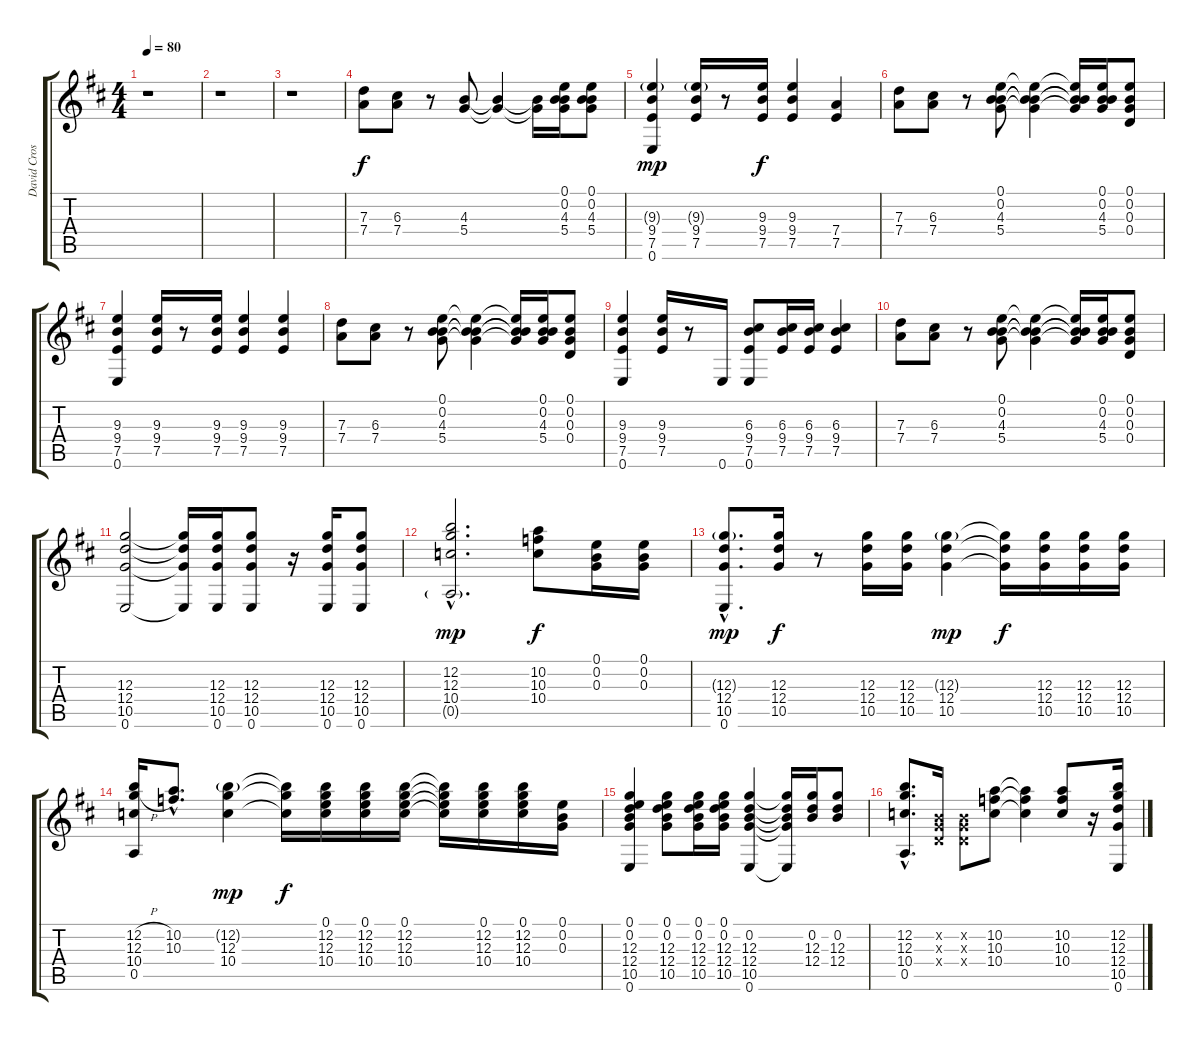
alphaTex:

\track ("David Crosby" "David Cros") {instrument overdrivenguitar}
\staff {score tabs}
\tuning (E4 B3 G3 D3 A2 E2) {hide}
\ts (4 4)
\tempo 80
\clef g2
\ks d
r.1{dy f instrument overdrivenguitar} |
r.1 |
r.1 |
(7.3 7.4).8 (6.3 7.4).8 r.8 (4.3 5.4).8 (4.3{t} 5.4{t}).4 (4.3{t} 5.4{t}).16 (0.1 0.2 4.3 5.4).16 (0.1 0.2 4.3 5.4).8 |
(9.3{g} 9.4 7.5 0.6).4{dy mp} (9.3{g} 9.4 7.5).16 r.8 (9.3 9.4 7.5).16{dy f} (9.3 9.4 7.5).4 (7.4 7.5).4 |
(7.3 7.4).8 (6.3 7.4).8 r.8 (0.1 0.2 4.3 5.4).8 (0.1{t} 0.2{t} 4.3{t} 5.4{t}).4 (0.1{t} 0.2{t} 4.3{t} 5.4{t}).16 (0.1 0.2 4.3 5.4).16 (0.1 0.2 0.3 0.4).8 |
(9.3 9.4 7.5 0.6).4 (9.3 9.4 7.5).16 r.8 (9.3 9.4 7.5).16 (9.3 9.4 7.5).4 (9.3 9.4 7.5).4 |
(7.3 7.4).8 (6.3 7.4).8 r.8 (0.1 0.2 4.3 5.4).8 (0.1{t} 0.2{t} 4.3{t} 5.4{t}).4 (0.1{t} 0.2{t} 4.3{t} 5.4{t}).16 (0.1 0.2 4.3 5.4).16 (0.1 0.2 0.3 0.4).8 |
(9.3 9.4 7.5 0.6).4 (9.3 9.4 7.5).16 r.8 0.6.16 (6.3 9.4 7.5 0.6).8 (6.3 9.4 7.5).16 (6.3 9.4 7.5).16 (6.3 9.4 7.5).4 |
(7.3 7.4).8 (6.3 7.4).8 r.8 (0.1 0.2 4.3 5.4).8 (0.1{t} 0.2{t} 4.3{t} 5.4{t}).4 (0.1{t} 0.2{t} 4.3{t} 5.4{t}).16 (0.1 0.2 4.3 5.4).16 (0.1 0.2 0.3 0.4).8 |
(12.3 12.4 10.5 0.6).2 (12.3{t} 12.4{t} 10.5{t} 0.6{t}).16 (12.3 12.4 10.5 0.6).16 (12.3 12.4 10.5 0.6).8 r.16 (12.3 12.4 10.5 0.6).16 (12.3 12.4 10.5 0.6).8 |
(12.2{hac} 12.3{hac} 10.4{hac} 0.5{g hac}).2{d dy mp} (10.2 10.3 10.4).8{dy f} (0.1 0.2 0.3).16 (0.1 0.2 0.3).16 |
(12.3{g hac} 12.4{hac} 10.5{hac} 0.6{hac}).8{d dy mp} (12.3 12.4 10.5).16{dy f} r.8 (12.3 12.4 10.5).16 (12.3 12.4 10.5).16 (12.3{g} 12.4 10.5).4{dy mp} (12.3{t} 12.4{t} 10.5{t}).16{dy f} (12.3 12.4 10.5).16 (12.3 12.4 10.5).16 (12.3 12.4 10.5).16 |
(12.2{h} 12.3{h} 10.4 0.5).16 (10.2{hac} 10.3{hac}).8{d} (12.2{g} 12.3 10.4).4{dy mp} (12.2{t} 12.3{t} 10.4{t}).16{dy f} (0.1 12.2 12.3 10.4).16 (0.1 12.2 12.3 10.4).16 (0.1 12.2 12.3 10.4).16 (0.1{t} 12.2{t} 12.3{t} 10.4{t}).16 (0.1 12.2 12.3 10.4).16 (0.1 12.2 12.3 10.4).16 (0.1 0.2 0.3).16 |
(0.1 0.2 12.3 12.4 10.5 0.6).4 (0.1 0.2 12.3 12.4 10.5).8 (0.1 0.2 12.3 12.4 10.5).16 (0.1 0.2 12.3 12.4 10.5).16 (0.2 12.3 12.4 10.5 0.6).4 (0.2{t} 12.3{t} 12.4{t} 10.5{t} 0.6{t}).16 (0.2 12.3 12.4).16 (0.2 12.3 12.4).8 |
(12.2{hac} 12.3{hac} 10.4{hac} 0.5{hac}).8{d} (0.2{x} 0.3{x} 0.4{x}).16 (0.2{x} 0.3{x} 0.4{x}).8 (10.2 10.3 10.4).8 (10.2{t} 10.3{t} 10.4{t}).4 (10.2 10.3 10.4).8 r.16 (12.2 12.3 12.4 10.5 0.6).16
